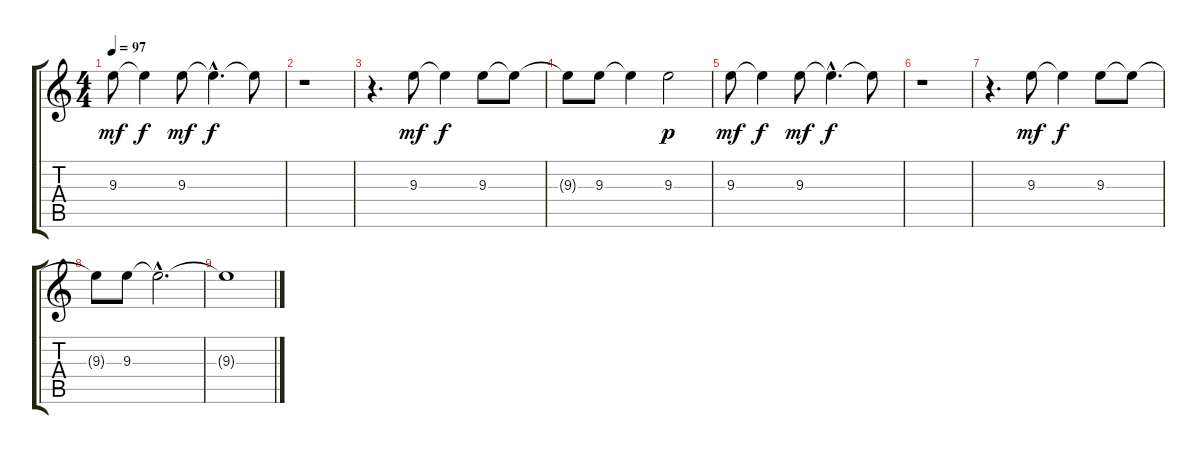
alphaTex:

\track "" {instrument distortionguitar}
\staff {score tabs}
\tuning (E4 B3 G3 D3 A2 E2) {hide}
\ts (4 4)
\tempo 97
\clef g2
\ks c
9.3.8{dy mf volume 8} 9.3{t}.4{dy f volume 5} 9.3.8{dy mf volume 8} 9.3{hac t}.4{d dy f volume 4} 9.3{t}.8 |
r.1 |
r.4{d volume 9} 9.3.8{dy mf volume 5} 9.3{t}.4{dy f} 9.3.8{volume 7} 9.3{t}.8{volume 3} |
9.3{t}.8 9.3.8{volume 6} 9.3{t}.4{volume 2} 9.3.2{dy p volume 5} |
9.3.8{dy mf volume 5} 9.3{t}.4{dy f volume 0} 9.3.8{dy mf volume 4} 9.3{hac t}.4{d dy f volume 0} 9.3{t}.8 |
r.1 |
r.4{d volume 2} 9.3.8{dy mf volume 1} 9.3{t}.4{dy f} 9.3.8{volume 2} 9.3{t}.8{volume 0} |
9.3{t}.8 9.3.8{volume 0} 9.3{hac t}.2{d volume 0} |
9.3{t}.1
